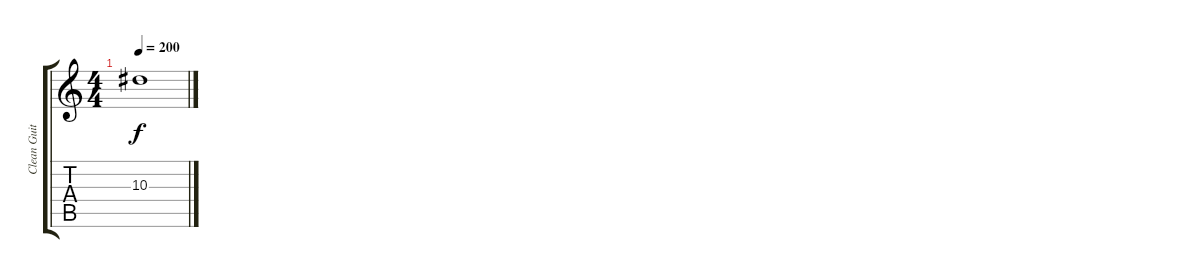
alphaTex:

\track ("Clean Guitar Left" "Clean Guit") {instrument electricguitarclean}
\staff {score tabs}
\tuning (D4 A3 F3 C3 G2 C2) {hide}
\ts (4 4)
\tempo 200
\clef g2
\ks c
10.3{t}.1{dy f}
